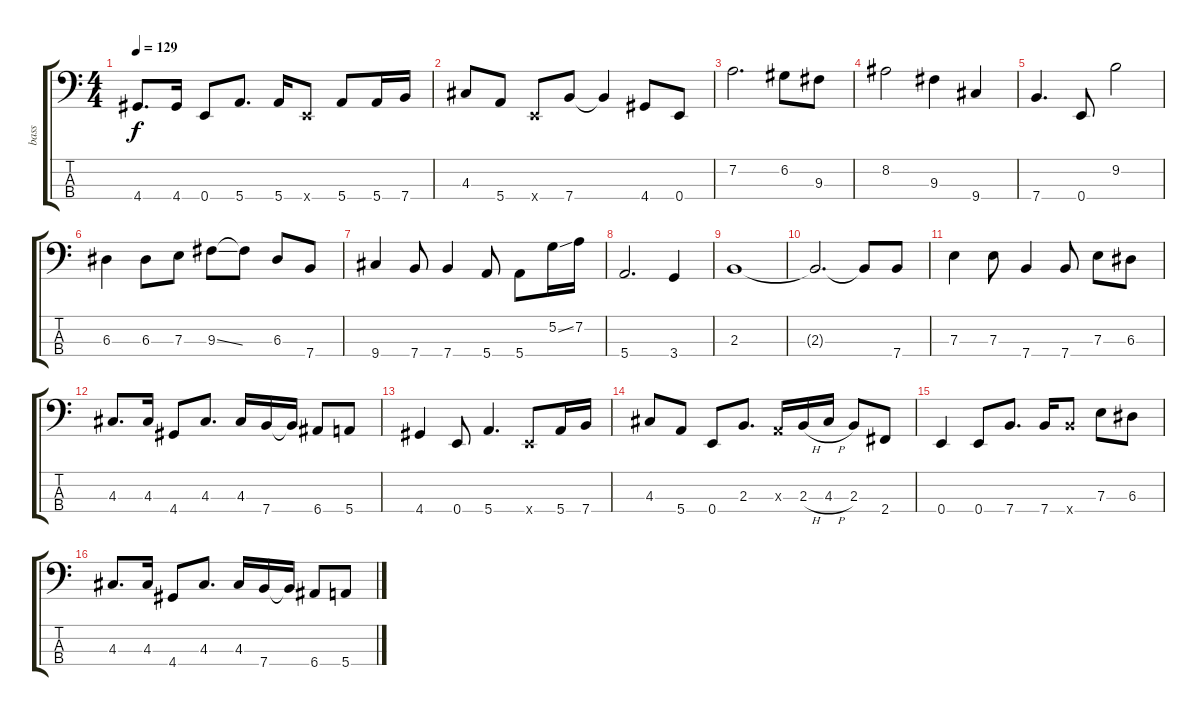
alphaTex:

\track ("bass" "bass") {instrument electricbassfinger}
\staff {score tabs}
\tuning (G2 D2 A1 E1) {hide}
\ts (4 4)
\tempo 129
\clef f4
\ks c
4.4.8{d dy f} 4.4.16 0.4.8 5.4.8{d} 5.4.16 0.4{x}.8 5.4.8 5.4.16 7.4.16 |
4.3.8 5.4.8 0.4{x}.8 7.4.8 7.4{t}.4 4.4.8 0.4.8 |
7.2.2{d} 6.2.8 9.3.8 |
8.2.2 9.3.4 9.4.4 |
7.4.4{d} 0.4.8 9.2.2 |
6.3.4 6.3.8 7.3.8 9.3{ss}.8 9.3{t}.8 6.3.8 7.4.8 |
9.4.4 7.4.8 7.4.4 5.4.8 5.4.8 5.2{ss}.16 7.2.16 |
5.4.2{d} 3.4.4 |
2.3.1 |
2.3{t}.2{d} 2.3{t}.8 7.4.8 |
7.3.4 7.3.8 7.4.4 7.4.8 7.3.8 6.3.8 |
4.3.8{d} 4.3.16 4.4.8 4.3.8{d} 4.3.16 7.4.16 7.4{t}.16 6.4.8 5.4.8 |
4.4.4 0.4.8 5.4.4{d} 0.4{x}.8 5.4.16 7.4.16 |
4.3.8 5.4.8 0.4.8 2.3.8{d} 0.3{x}.16 2.3{h}.16 4.3{h}.16 2.3.8 2.4.8 |
0.4.4 0.4.8 7.4.8{d} 7.4.16 7.4{x}.8 7.3.8 6.3.8 |
4.3.8{d} 4.3.16 4.4.8 4.3.8{d} 4.3.16 7.4.16 7.4{t}.16 6.4.8 5.4.8
